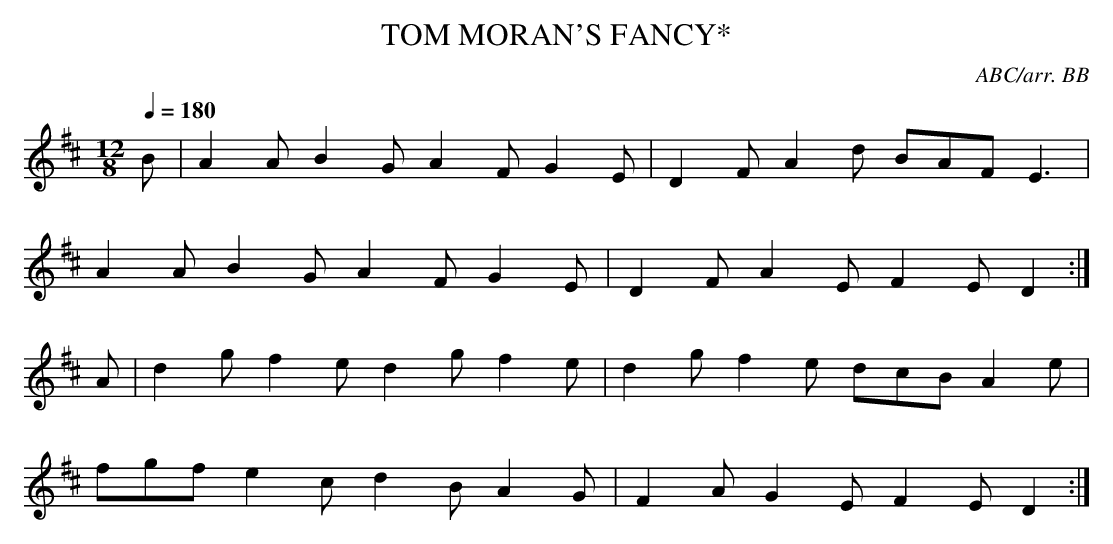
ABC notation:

X:1
T:TOM MORAN'S FANCY*
C:ABC/arr. BB
L:1/8
M:12/8
Q:1/4=180
K:D
B|A2A B2G A2F G2E|D2F A2d BAF E3|
A2A B2G A2F G2E|D2F A2E F2E D2:|
A|d2g f2e d2g f2e|d2g f2e dcB A2e|
fgf e2c d2B A2G|F2A G2E F2E D2:|
